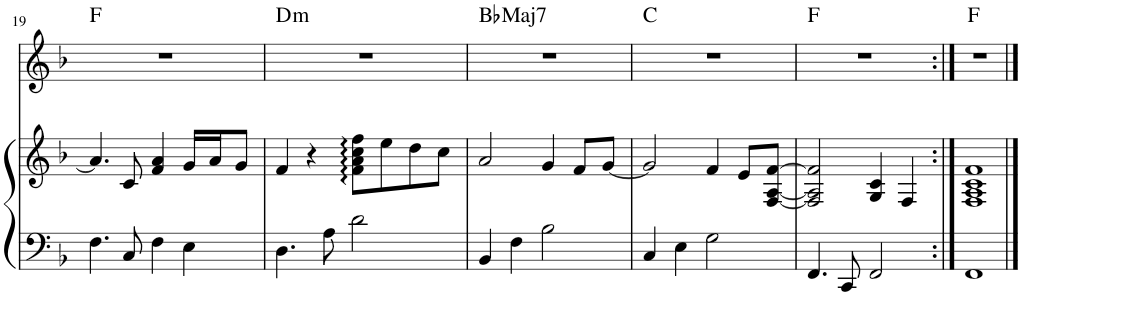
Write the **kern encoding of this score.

**kern	**kern	**kern	**harte
*part2	*part2	*part1	*part1
*staff3	*staff2	*staff1	*
*I"Piano	*	*I"Voice	*
*I'Pno	*	*I'V	*
!!LO:PB:g=z
*clefF4	*clefG2	*clefG2	*
*k[b-]	*k[b-]	*k[b-]	*
*F:	*F:	*F:	*
*M4/4	*M4/4	*M4/4	*
=19	=19	=19	=19
4.F\	4.a/]	1r	F:maj
8C/	8c/	.	.
4F\	4f/ 4a/	.	.
4E\	16g/LL	.	.
.	16a/J	.	.
.	8g/J	.	.
=20	=20	=20	=20
!	!	!	!LO:H:kt=m
4.D\	4f/	1r	D:min
.	4r	.	.
8A\	.	.	.
2d\	8f\ 8a\ 8cc\ 8ff\L	.	.
.	8ee\	.	.
.	8dd\	.	.
.	8cc\J	.	.
=21	=21	=21	=21
!	!	!	!LO:H:kt=Maj7
4BB-/	2a/	1r	Bb:maj7
4F\	.	.	.
2B-\	4g/	.	.
.	8f/L	.	.
.	[8g/J	.	.
=22	=22	=22	=22
4C/	2g/]	1r	C:maj
4E\	.	.	.
2G\	4f/	.	.
.	8e/L	.	.
.	[8F/ [8A/ [8f/J	.	.
=23	=23	=23	=23
4.FF/	2F/] 2A/] 2f/]	1r	F:maj
8CC/	.	.	.
2FF/	4G/ 4c/	.	.
.	4F/	.	.
=24:|!	=24:|!	=24:|!	=24:|!
1FF	1F 1A 1c 1f	1r	F:maj
==	==	==	==
*-	*-	*-	*-
